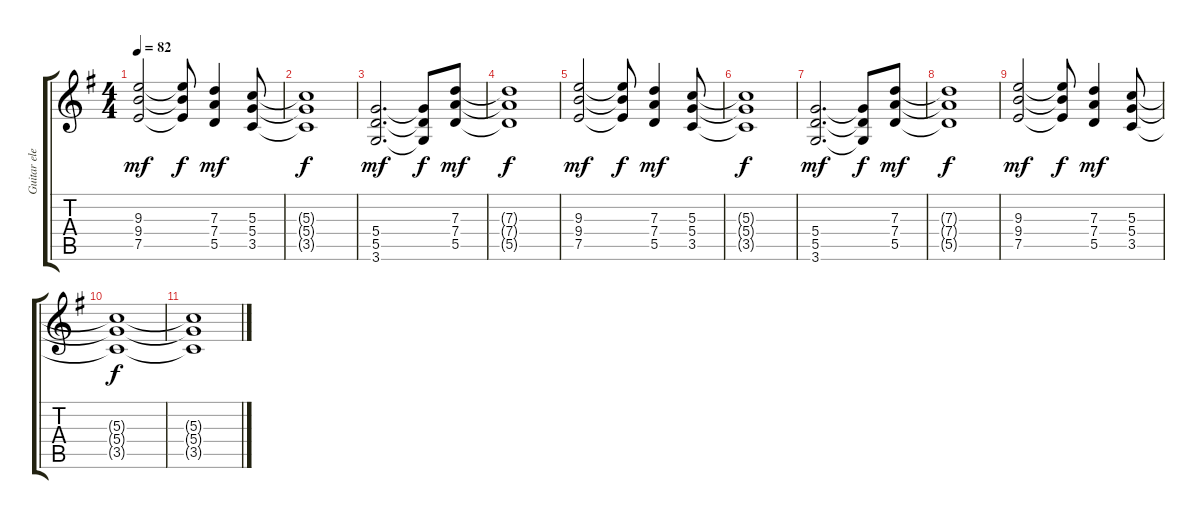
\track ("Guitar electric" "Guitar ele") {instrument electricguitarjazz}
\staff {score tabs}
\tuning (E4 B3 G3 D3 A2 E2) {hide}
\ts (4 4)
\tempo 82
\clef g2
\ks eminor
(9.3 9.4 7.5).2{dy mf} (9.3{t} 9.4{t} 7.5{t}).8{dy f} (7.3 7.4 5.5).4{dy mf} (5.3 5.4 3.5).8 |
(5.3{t} 5.4{t} 3.5{t}).1{dy f} |
(5.4 5.5 3.6).2{d dy mf} (5.4{t} 5.5{t} 3.6{t}).8{dy f} (7.3 7.4 5.5).8{dy mf} |
(7.3{t} 7.4{t} 5.5{t}).1{dy f} |
(9.3 9.4 7.5).2{dy mf} (9.3{t} 9.4{t} 7.5{t}).8{dy f} (7.3 7.4 5.5).4{dy mf} (5.3 5.4 3.5).8 |
(5.3{t} 5.4{t} 3.5{t}).1{dy f} |
(5.4 5.5 3.6).2{d dy mf} (5.4{t} 5.5{t} 3.6{t}).8{dy f} (7.3 7.4 5.5).8{dy mf} |
(7.3{t} 7.4{t} 5.5{t}).1{dy f} |
(9.3 9.4 7.5).2{dy mf} (9.3{t} 9.4{t} 7.5{t}).8{dy f} (7.3 7.4 5.5).4{dy mf} (5.3 5.4 3.5).8 |
(5.3{t} 5.4{t} 3.5{t}).1{dy f} |
(5.3{t} 5.4{t} 3.5{t}).1
